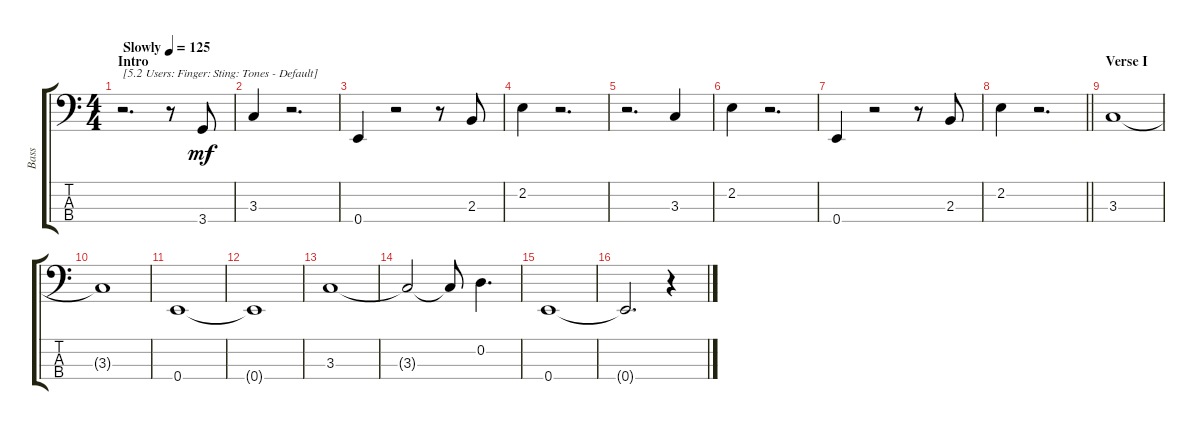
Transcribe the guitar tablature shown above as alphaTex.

\track ("Bass" "Bass") {instrument electricbassfinger}
\staff {score tabs}
\tuning (G2 D2 A1 E1) {hide}
\ts (4 4)
\section ("" "Intro")
\tempo (125 "Slowly")
\clef f4
\ks c
r.2{d txt "[5.2 Users: Finger: Sting: Tones - Default]" dy mf instrument electricbassfinger} r.8 3.4.8 |
3.3.4 r.2{d} |
0.4.4 r.2 r.8 2.3.8 |
2.2.4 r.2{d} |
r.2{d} 3.3.4 |
2.2.4 r.2{d} |
0.4.4 r.2 r.8 2.3.8 |
\barLineRight lightlight
2.2.4 r.2{d} |
\section ("" "Verse I")
3.3.1 |
3.3{t}.1 |
0.4.1 |
0.4{t}.1 |
3.3.1 |
3.3{t}.2 3.3{t}.8 0.2.4{d} |
0.4.1 |
0.4{t}.2{d} r.4
